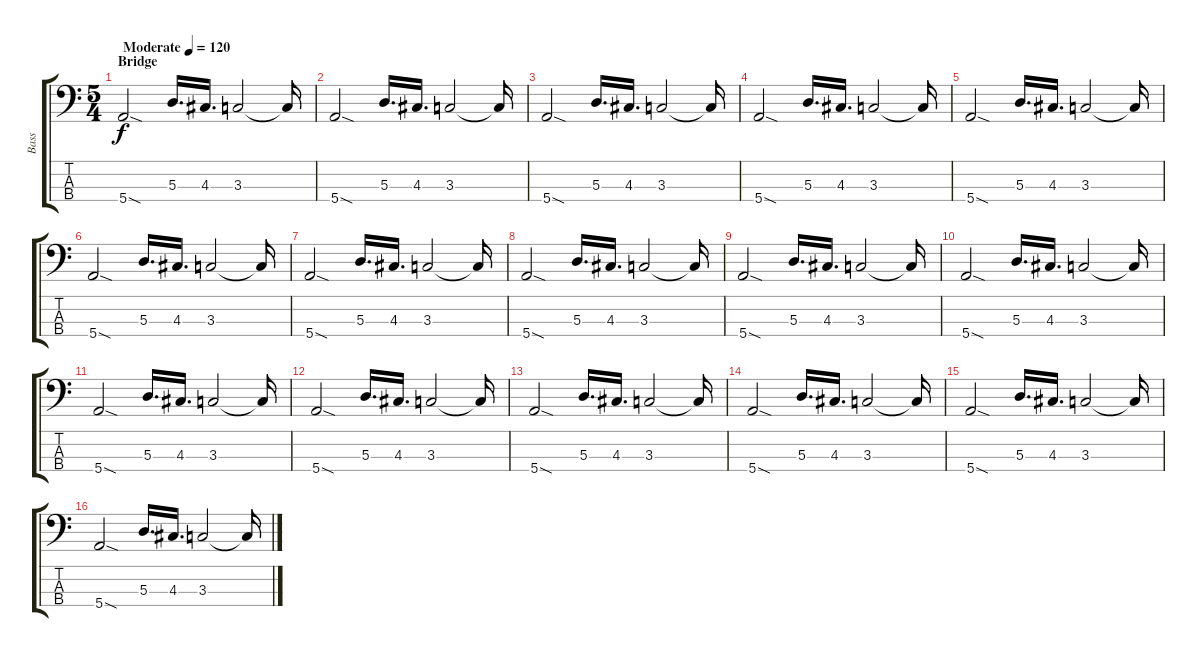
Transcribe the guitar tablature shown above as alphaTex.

\track ("Bass" "Bass") {instrument electricbassfinger}
\staff {score tabs}
\tuning (G2 D2 A1 E1) {hide}
\ts (5 4)
\section ("" "Bridge")
\tempo (120 "Moderate")
\clef f4
\ks c
5.4{sod}.2{dy f instrument electricbassfinger} 5.3.16{d} 4.3.16{d} 3.3.2 3.3{t}.16 |
5.4{sod}.2 5.3.16{d} 4.3.16{d} 3.3.2 3.3{t}.16 |
5.4{sod}.2 5.3.16{d} 4.3.16{d} 3.3.2 3.3{t}.16 |
5.4{sod}.2 5.3.16{d} 4.3.16{d} 3.3.2 3.3{t}.16 |
5.4{sod}.2 5.3.16{d} 4.3.16{d} 3.3.2 3.3{t}.16 |
5.4{sod}.2 5.3.16{d} 4.3.16{d} 3.3.2 3.3{t}.16 |
5.4{sod}.2 5.3.16{d} 4.3.16{d} 3.3.2 3.3{t}.16 |
5.4{sod}.2 5.3.16{d} 4.3.16{d} 3.3.2 3.3{t}.16 |
5.4{sod}.2 5.3.16{d} 4.3.16{d} 3.3.2 3.3{t}.16 |
5.4{sod}.2 5.3.16{d} 4.3.16{d} 3.3.2 3.3{t}.16 |
5.4{sod}.2 5.3.16{d} 4.3.16{d} 3.3.2 3.3{t}.16 |
5.4{sod}.2 5.3.16{d} 4.3.16{d} 3.3.2 3.3{t}.16 |
5.4{sod}.2 5.3.16{d} 4.3.16{d} 3.3.2 3.3{t}.16 |
5.4{sod}.2 5.3.16{d} 4.3.16{d} 3.3.2 3.3{t}.16 |
5.4{sod}.2 5.3.16{d} 4.3.16{d} 3.3.2 3.3{t}.16 |
5.4{sod}.2 5.3.16{d} 4.3.16{d} 3.3.2 3.3{t}.16
